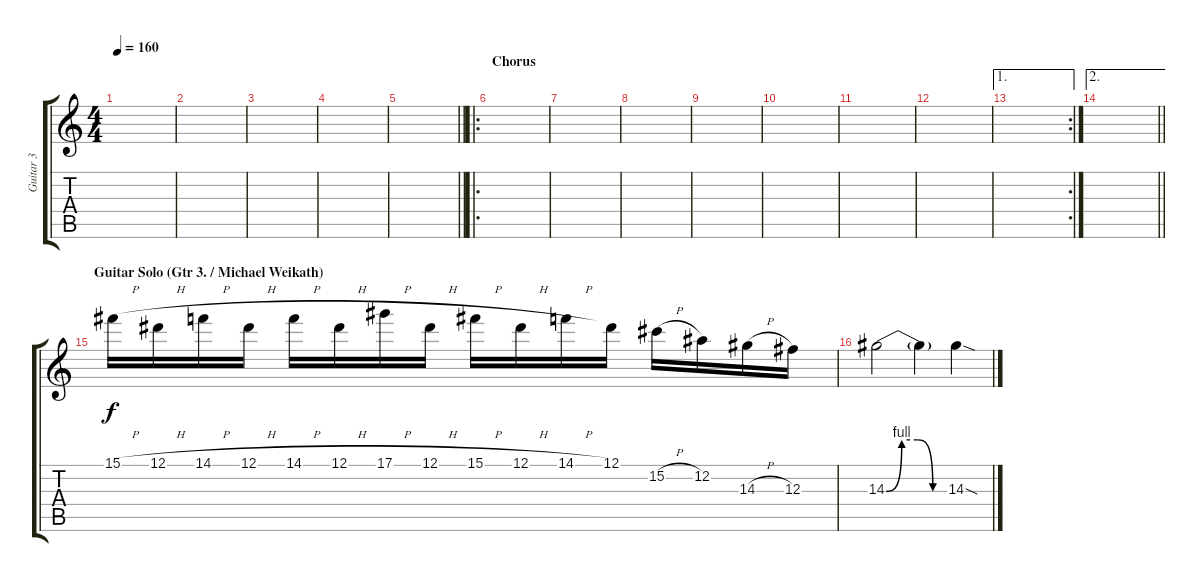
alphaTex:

\track ("Guitar 3" "Guitar 3") {instrument distortionguitar}
\staff {score tabs}
\tuning (Eb4 Bb3 Gb3 Db3 Ab2 Eb2) {hide}
\ts (4 4)
\tempo 160
\clef g2
\ks c
|
|
|
|
\barLineRight lightlight
|
\ro
\section ("" "Chorus")
|
|
|
|
|
|
|
\ae 1
\rc 2
|
\ae 2
\barLineRight lightlight
|
\section ("" "Guitar Solo (Gtr 3. / Michael Weikath)")
15.1{h}.16 12.1{h}.16 14.1{h}.16 12.1{h}.16 14.1{h}.16 12.1{h}.16 17.1{h}.16 12.1{h}.16 15.1{h}.16 12.1{h}.16 14.1{h}.16 12.1.16 15.2{h}.16 12.2.16 14.3{h}.16 12.3.16 |
14.3{be (custom 0 0 15 4 30 4 45 0 60 0)}.2 14.3{t}.4 14.3{sod}.4
